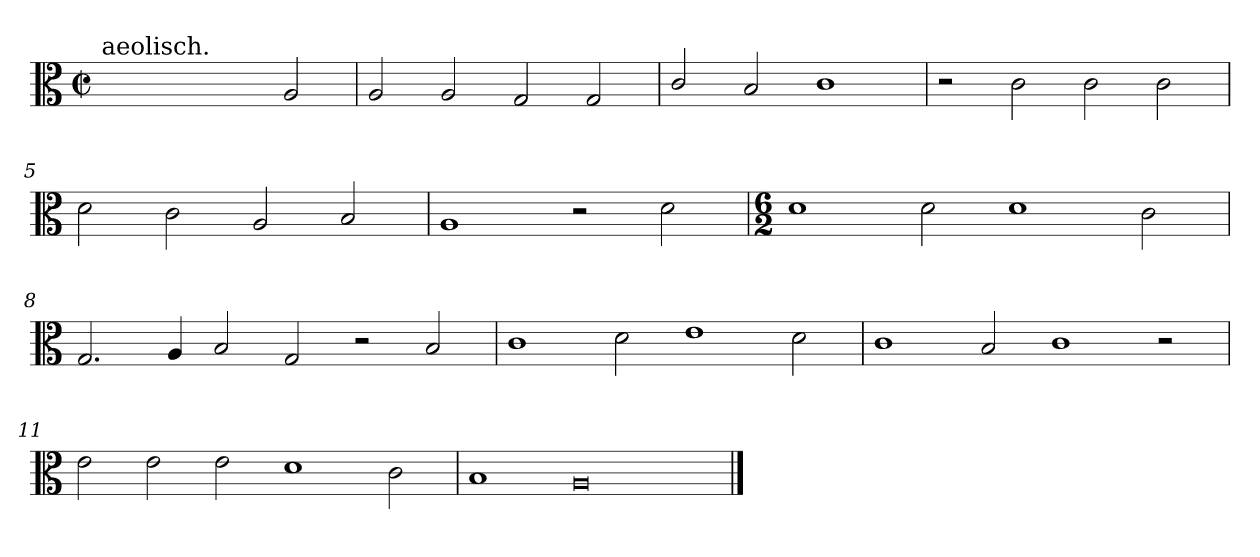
**kern
*part1
*staff1
*clefC3
*k[]
*A:aeo
*M4/2
*met(c|)
=1
!LO:TX:a:t=aeolisch.
1ryy
2ryy
2A
=2
2A
2A
2G
2G
=3
2c/
2B
1c
=4
2r
2c
2c
2c
=5
2d
2c
2A
2B
=6
1A
2r
2d
=7
*M6/2
1d
2d
1d
2c
=8
2.G
4A
2B
2G
2r
2B
=9
1c
2d
1e
2d
=10
1c
2B
1c
2r
=11
2e
2e
2e
1d
2c
=12
1B
0A/
==
*-
